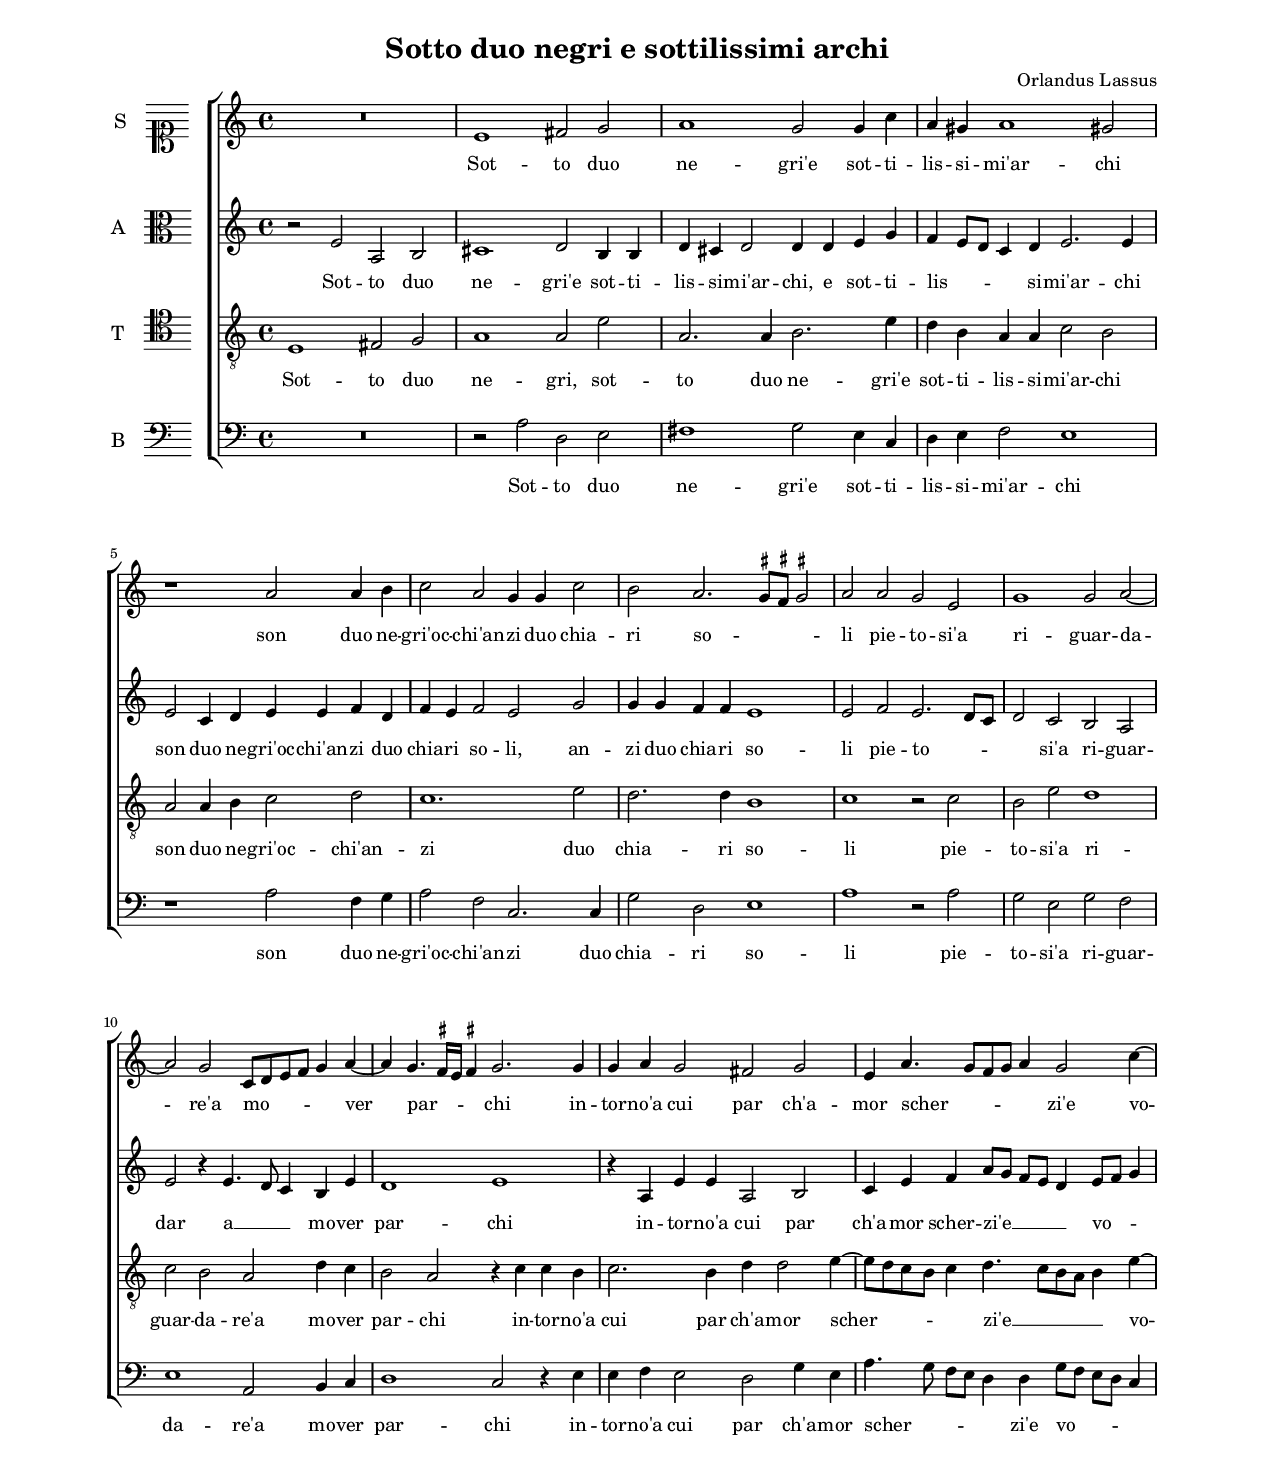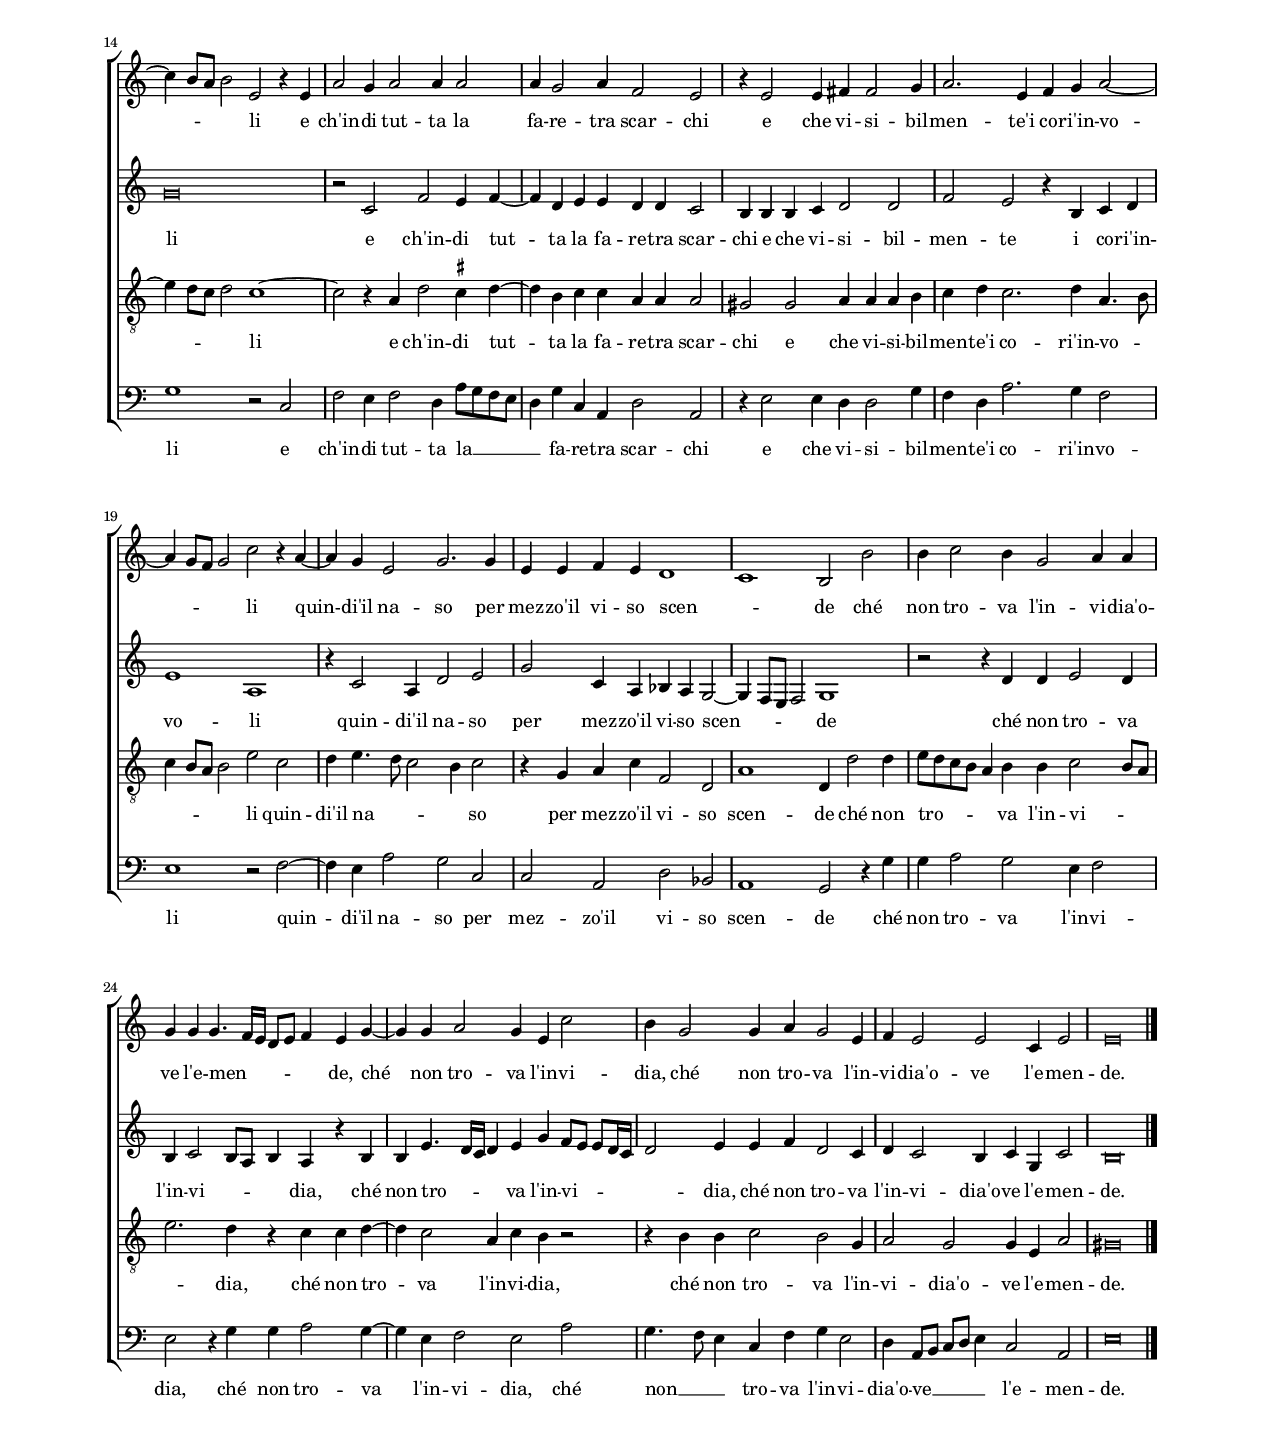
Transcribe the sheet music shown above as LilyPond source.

\header
{
  title="Sotto duo negri e sottilissimi archi"
  composer="Orlandus Lassus"
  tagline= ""
}

\version "2.18.2"
\include "deutsch.ly"
#(set-global-staff-size 15.5)
#(set-default-paper-size "letter")
#(ly:set-option 'point-and-click #f)

	
global = {
	\key c \major
	\time 4/4 \set Score.measureLength = #(ly:make-moment 2/1)
	\skip 1*56 \bar "|."
	}

	ficta = { \once \set suggestAccidentals = ##t }
	
	forget = #(define-music-function (parser location music) (ly:music?) #{
		\accidentalStyle forget
		$music
		\accidentalStyle default
		#})
	
	m = \melisma
	me = \melismaEnd


\paper
	{
	top-margin = 2 \cm
	bottom-margin = 2 \cm
	left-margin = 2 \cm
	right-margin = 2 \cm
	ragged-bottom = ##f
	ragged-last-bottom = ##t
	print-page-number = ##f
	system-system-spacing = #'((basic-distance . 18) (minimum-distance . 14) (padding . 6) (strechability . 150))
	systems-per-page = 3
	page-count = 2
%	min-systems-per-page = 3
%	oddHeaderMarkup = \markup { \fill-line { \null \null \column \right-align { \fontsize #1 \fromproperty #'page:page-number-string \null } } }
%	evenHeaderMarkup = \markup { \column \right-align { \fontsize #1 \fromproperty #'page:page-number-string \null } }
	}


incipitcantus = \markup { \score {
	{
	\set Staff.instrumentName = \markup { \fontsize #1 "S" }
	\key c \major
	\clef soprano
	s4 \bar ""
	}
	\layout  {
	raggedright = ##t
	indent = 0.8 \cm
	line-width = 1.6 \cm
	\context { \Staff \remove Time_signature_engraver }
	\override Staff.Clef.Y-extent = #'(0 . 0)
	}} \hspace #1 }
	
      
incipitaltus = \markup { \score {
	{
	\set Staff.instrumentName = \markup { \fontsize #1 "A" }
	\key c \major
	\clef alto
	s4 \bar ""
	}
	\layout  {
	raggedright = ##t
	indent = 0.8 \cm
	line-width = 1.6 \cm
	\context { \Staff \remove Time_signature_engraver }
	\override Staff.Clef.Y-extent = #'(0 . 0)
	}} \hspace #1 }


incipittenor = \markup { \score {
	{
	\set Staff.instrumentName = \markup { \fontsize #1 "T" }
	\key c \major
	\clef tenor
	s4 \bar ""
	}
	\layout  {
	raggedright = ##t
	indent = 0.8 \cm
	line-width = 1.6 \cm
	\context { \Staff \remove Time_signature_engraver }
	\override Staff.Clef.Y-extent = #'(0 . 0)
	}} \hspace #1 }


incipitbassus = \markup { \score {
	{
	\set Staff.instrumentName = \markup { \fontsize #1 "B" }
	\key c \major
	\clef bass
	s4 \bar ""
	}
	\layout  {
	raggedright = ##t
	indent = 0.8 \cm
	line-width = 1.6 \cm
	\context { \Staff \remove Time_signature_engraver }
	\override Staff.Clef.Y-extent = #'(0 . 0)
	}} \hspace #1 }


cantus =  \relative c''
	{
	R\breve
	e,1 fis2 g
	a1 g2 g4 c
	a4 gis a1 gis!2
%5
	r1 a2 a4 h |
	c2 a g4 g c2
	h2 a2. \ficta gis8 \ficta fis \ficta gis!2
	a2 a g e
	g1 g2 a~
%10
	a2 g c,8 d e f g4 a~ |
	a4 g4. \ficta fis16 e \ficta fis!4 g2. g4
	g4 a g2 fis g
	e4 a4. g8 f g a4 g2 c4~
	c4 h8 a h2 e, r4 e
%15
	a2 g4 a2 a4 a2 |
	a4 g2 a4 f2 e
	r4 e2 e4 fis fis2 g4
	a2. e4 f4 g a2~
	a4 g8 f g2 c r4 a~
%20
	a4 g e2 g2. g4 |
	e4 e f e d1
	c1 h2 h'
	h4 c2 h4 g2 a4 a
	g4 g g4. f16 e d8 e f4 e g~
%25
	g4 g a2 g4 e c'2 |
	h4 g2 g4 a g2 e4
	f4 e2 e c4 e2
	e\breve |
	}


altus =  \relative c'
        {
	r2 e a, h
	cis1 d2 h4 h
	d4 cis d2 d4 d e g
	f4 e8 d c4 d e2. e4
%5
	e2 c4 d e e f d |
	f4 e f2 e g
	g4 g f f e1
	e2 f e2. d8 c
	d2 c h a
%10
	e'2 r4 e4. d8 c4 h e |
	d1 e
	r4 a, e' e a,2 h
	c4 e f a8 g f8 e d4 e8 f g4
	g\breve
%15
	r2 c, f e4 f~ |
	f4 d e e d d c2
	h4 h h c d2 d
	f2 e r4 h c d
	e1 a,
%20
	r4 c2 a4 d2 e |
	g2 c,4 a b a g2~
	g4 f8 e f2 g1
	r2 r4 d' d e2 d4
	h4 c2 h8 a h4 a r h
%25
	h4 e4. d16 c d4 e g f8[ e] e[ d16 c] |
	d2 e4 e f d2 c4
	d4 c2 h4 c g c2
	h\breve |
	}


tenor =  \relative c'
	{
	e,1 fis2 g
	a1 a2 e'
	a,2. a4 h2. e4
	d4 h a a c2 h
%5
	a2 a4 h c2 d |
	c1. e2
	d2. d4 h1
	c1 r2 c
	h2 e d1
%10
	c2 h a d4 c |
	h2 a r4 c c h
	c2. h4 d d2 e4~
	e8 d c h c4 d4. c8 h a h4 e~
	e4 d8 c d2 c1~
%15
	c2 r4 a d2 \ficta cis4 d~ |
	d4 h c c a a a2
	gis2 gis a4 a a h
	c4 d c2. d4 a4. h8
	c4 h8 a h2 e c
%20
	d4 e4. d8 c2 h4 c2 |
	r4 g a c f,2 d
	a'1 d,4 d'2 d4
	e8 d c h a4 h h c2 h8 a
	e'2. d4 r c c d~
%25
	d4 c2 a4 c h r2 |
	r4 h h c2 h g4
	a2 g g4 e a2
	gis\breve |
	}


bassus  =  \relative c
	{
	R\breve
	r2 a' d, e
	fis1 g2 e4 c
	d4 e f2 e1
%5
	r1 a2 f4 g |
	a2 f c2. c4
	g'2 d e1
	a1 r2 a
	g2 e g f
%10
	e1 a,2 h4 c |
	d1 c2 r4 e
	e4 f e2 d g4 e
	a4. g8 f e d4 d g8[ f] e d c4
	g'1 r2 c,
%15
	f2 e4 f2 d4 a'8 g f e |
	d4 g c, a d2 a
	r4 e'2 e4 d d2 g4
	f4 d a'2. g4 f2
	e1 r2 f~
%20
	f4 e a2 g c, |
	c2 a d b
	a1 g2 r4 g'
	g4 a2 g e4 f2
	e2 r4 g g a2 g4~
%25
	g4 e f2 e a |
	g4. f8 e4 c f g e2
	d4 a8[ h] c d e4 c2 a
	e'\breve |
	}

lyricscantus = \lyricmode {
	Sot -- to duo ne -- gri'e sot -- ti -- lis -- si -- mi'ar -- chi
	son duo ne -- gri'oc -- chi'an -- zi duo chia -- ri so -- _ _ _ li
	pie -- to -- si'a ri -- guar -- da -- re'a mo -- _ _ _ _ ver par -- _ _ _ chi
	in -- tor -- no'a cui par ch'a -- mor scher -- _ _ _ _ zi'e vo -- _ _ _ li
	e ch'in -- di tut -- ta la fa -- re -- tra scar -- chi
	e che vi -- si -- bil -- men -- te'i co -- ri'in -- vo -- _ _ _ li
	quin -- di'il na -- so per mez -- zo'il vi -- so scen -- _ de
	ché non tro -- va l'in -- vi -- dia'o -- ve l'e -- men -- _ _ _ _ _ de,
	ché non tro -- va l'in -- vi -- dia,
	ché non tro -- va l'in -- vi -- dia'o -- ve l'e -- men -- de.
	}


lyricsaltus = \lyricmode {
	Sot -- to duo ne -- gri'e sot -- ti -- lis -- si -- mi'ar -- chi,
	e sot -- ti -- lis -- _ _ _ si -- mi'ar -- chi
	son duo ne -- gri'oc -- chi'an -- zi duo chia -- ri so -- li,
	an -- zi duo chia -- ri so -- li
	pie -- to -- _ _ _ si'a ri -- guar -- dar a __ _ _ mo -- ver par -- chi
	in -- tor -- no'a cui par ch'a -- mor scher -- zi'e __ _ _ _ _ vo -- _ _ li
	e ch'in -- di tut -- ta la fa -- re -- tra scar -- chi
	e che vi -- si -- bil -- men -- te i co -- ri'in -- vo -- li
	quin -- di'il na -- so per mez -- zo'il vi -- so scen -- _ _ _ de
	ché non tro -- va l'in -- vi -- _ _ _ dia,
	ché non tro -- _ _ _ va l'in -- vi -- _ _ _ _ _ dia,
	ché non tro -- va l'in -- vi -- dia'o -- ve l'e -- men -- de.
	}


lyricstenor = \lyricmode {
	Sot -- to duo ne -- gri,
	sot -- to duo ne -- gri'e sot -- ti -- lis -- si -- mi'ar -- chi
	son duo ne -- gri'oc -- chi'an -- zi duo chia -- ri so -- li
	pie -- to -- si'a ri -- guar -- da -- re'a mo -- ver par -- chi
	in -- tor -- no'a cui par ch'a -- mor scher -- _ _ _ _ zi'e __ _ _ _ _ vo -- _ _ _ li
	e ch'in -- di tut -- ta la fa -- re -- tra scar -- chi
	e che vi -- si -- bil -- men -- te'i co -- ri'in -- vo -- _ _ _ _ _ li
	quin -- di'il na -- _ _ _ so per mez -- zo'il vi -- so scen -- de
	ché non tro -- _ _ _ _ va l'in -- vi -- _ _ _ dia,
	ché non tro -- va l'in -- vi -- dia,
	ché non tro -- va l'in -- vi -- dia'o -- ve l'e -- men -- de.
	}


lyricsbassus = \lyricmode {
	Sot -- to duo ne -- gri'e sot -- ti -- lis -- si -- mi'ar -- chi
	son duo ne -- gri'oc -- chi'an -- zi duo chia -- ri so -- li
	pie -- to -- si'a ri -- guar -- da -- re'a mo -- ver par -- chi
	in -- tor -- no'a cui par ch'a -- mor scher -- _ _ _ _ zi'e vo -- _ _ _ _ li
	e ch'in -- di tut -- ta la __ _ _ _ _ fa -- re -- tra scar -- chi
	e che vi -- si -- bil -- men -- te'i co -- ri'in -- vo -- li
	quin -- di'il na -- so per mez -- zo'il vi -- so scen -- de
	ché non tro -- va l'in -- vi -- dia,
	ché non tro -- va l'in -- vi -- dia,
	ché non __ _ _ tro -- va l'in -- vi -- dia'o -- ve __ _ _ _ _ l'e -- men -- de.
	}


\score
{  
	% \transpose {
	\new ChoirStaff \with { \override StaffGrouper.staff-staff-spacing.basic-distance = #13 }
	<<

	\new Staff << \global
	\new Voice="v1" {
		\set Staff.instrumentName=\incipitcantus
		\set Staff.midiInstrument = "reed organ"
		\clef "violin"
		\cantus }
	\new Lyrics \lyricsto "v1" {\lyricscantus }
	>>


	\new Staff << \global
	\new Voice="v2" {
		\set Staff.instrumentName=\incipitaltus
		\set Staff.midiInstrument = "reed organ"
		\clef "violin" 
		\altus}
	\new Lyrics \lyricsto "v2" {\lyricsaltus }
	>>


	\new Staff << \global
	\new Voice="v3" {
		\set Staff.instrumentName=\incipittenor
		\set Staff.midiInstrument = "reed organ"
		\clef "G_8"
		\tenor }
	\new Lyrics \lyricsto "v3" {\lyricstenor }
	>>


	\new Staff << \global
	\new Voice="v4" {
		\set Staff.instrumentName=\incipitbassus
		\set Staff.midiInstrument = "reed organ"
		\clef "bass" 
		\bassus }
	\new Lyrics \lyricsto "v4" {\lyricsbassus}
	>>

	>>
	% } % transpose

	\layout
	{
	indent = 1.7 \cm
	\context { \Lyrics \override VerticalAxisGroup.nonstaff-relatedstaff-spacing.padding = #1.5 }
	\context { \Lyrics \override LyricText.font-size = #0.8 }
	\context { \Staff \override TimeSignature.break-visibility = #end-of-line-invisible }
%	\context { \Staff \override InstrumentName.X-offset = #'-25 }
	\context { \Voice \override Slur.transparent = ##t }
%	\context { \Voice \override AccidentalSuggestion.avoid-slur = #'ignore }
%	\context { \Voice \override AccidentalSuggestion.outside-staff-priority = ##f }
	\context { \Score \override BarNumber.padding = #2 }
	\context { \Voice \override NoteHead.style = #'baroque }
	}

\midi
	{
    	\tempo 2 = 85
	}
	
}


% EOF